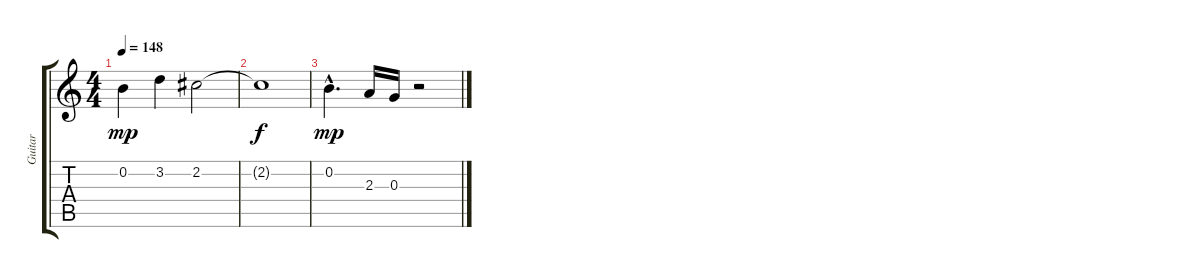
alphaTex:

\track ("Guitar" "Guitar") {instrument distortionguitar}
\staff {score tabs}
\tuning (E4 B3 G3 D3 A2 E2) {hide}
\ts (4 4)
\tempo 148
\clef g2
\ks c
0.2.4{dy mp} 3.2.4 2.2.2 |
2.2{t}.1{dy f} |
0.2{hac}.4{d dy mp} 2.3.16 0.3.16 r.2
